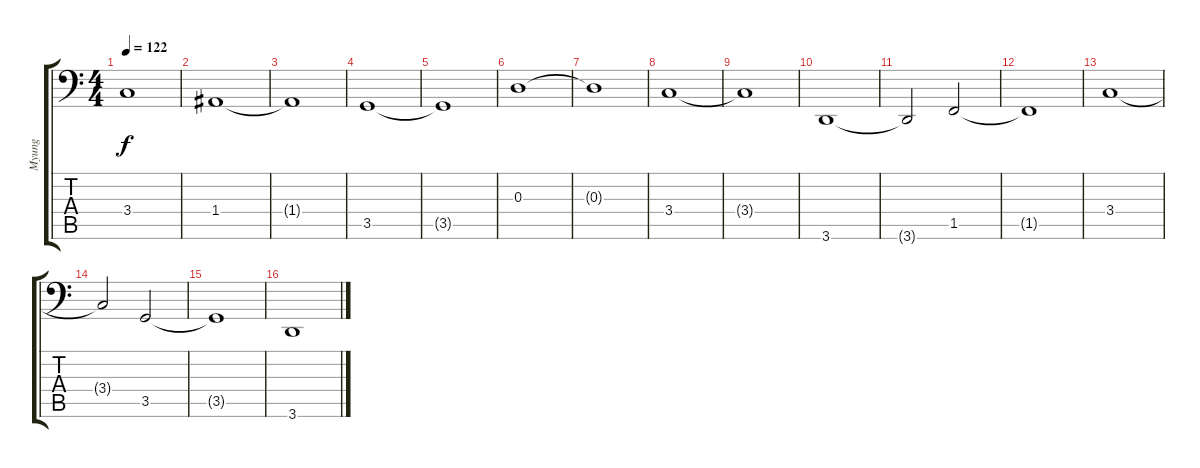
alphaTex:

\track ("Myung" "Myung") {instrument electricbassfinger}
\staff {score tabs}
\tuning (C3 G2 D2 A1 E1 B0) {hide}
\ts (4 4)
\tempo 122
\clef f4
\ks c
3.4{t}.1{dy f} |
1.4.1 |
1.4{t}.1 |
3.5.1 |
3.5{t}.1 |
0.3.1 |
0.3{t}.1 |
3.4.1 |
3.4{t}.1 |
3.6.1 |
3.6{t}.2 1.5.2 |
1.5{t}.1 |
3.4.1 |
3.4{t}.2 3.5.2 |
3.5{t}.1 |
3.6.1
